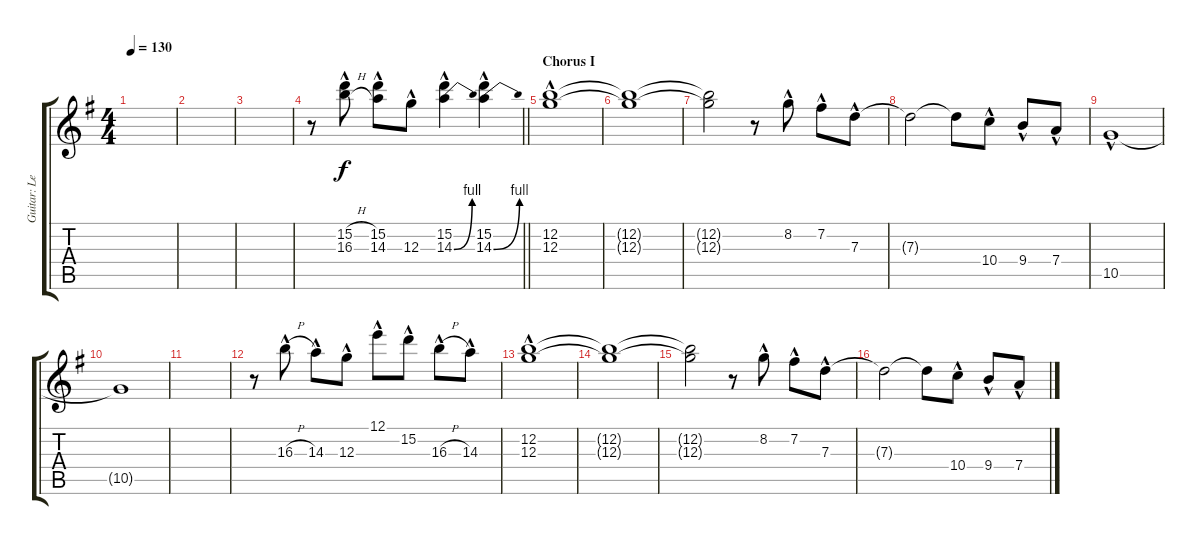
\track ("Guitar: Lead" "Guitar: Le") {instrument overdrivenguitar}
\staff {score tabs}
\tuning (E4 B3 G3 D3 A2 E2) {hide}
\ts (4 4)
\tempo 130
\clef g2
\ks g
|
|
|
\barLineRight lightlight
r.8 (15.2{h hac} 16.3{h hac}).8 (15.2{hac} 14.3{hac}).8 12.3{hac}.8 (15.2{hac} 14.3{be (bend 0 0 60 4) hac}).4 (15.2{hac} 14.3{be (bend 0 0 60 4) hac}).4 |
\section ("" "Chorus I")
(12.2{hac} 12.3{hac}).1 |
(12.2{t} 12.3{t}).1 |
(12.2{t} 12.3{t}).2 r.8 8.2{hac}.8 7.2{hac}.8 7.3{hac}.8 |
7.3{t}.2 7.3{t}.8 10.4{hac}.8 9.4{hac}.8 7.4{hac}.8 |
10.5{hac}.1 |
10.5{t}.1 |
|
r.8 16.3{h hac}.8 14.3{hac}.8 12.3{hac}.8 12.1{hac}.8 15.2{hac}.8 16.3{h hac}.8 14.3{hac}.8 |
(12.2{hac} 12.3{hac}).1 |
(12.2{t} 12.3{t}).1 |
(12.2{t} 12.3{t}).2 r.8 8.2{hac}.8 7.2{hac}.8 7.3{hac}.8 |
7.3{t}.2 7.3{t}.8 10.4{hac}.8 9.4{hac}.8 7.4{hac}.8
